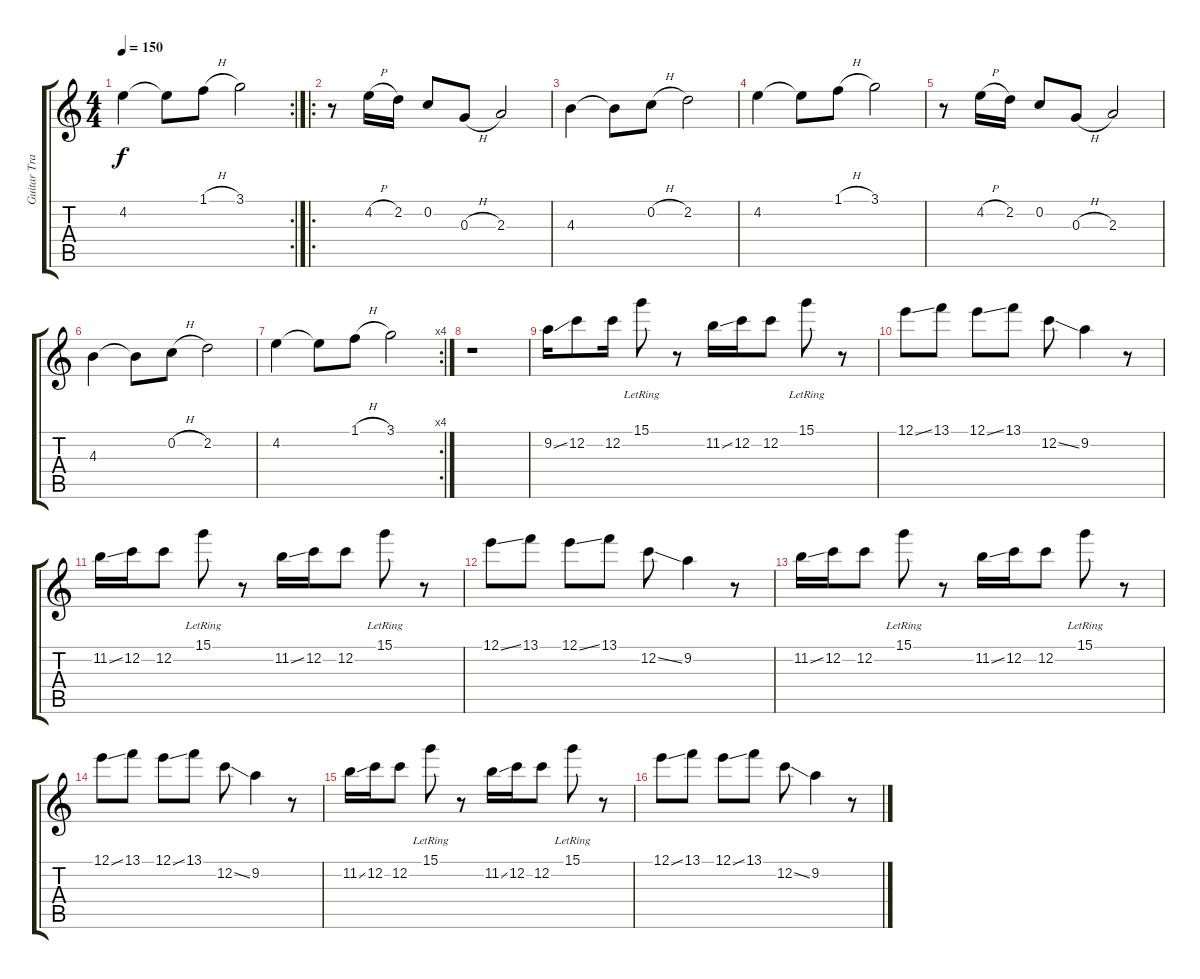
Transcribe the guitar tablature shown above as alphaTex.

\track ("Guitar Track 3" "Guitar Tra") {instrument acousticguitarnylon}
\staff {score tabs}
\tuning (E4 C4 G3 C3 G2 C2) {hide}
\rc 2
\ts (4 4)
\tempo 150
\clef g2
\ks c
4.2.4{dy f} 4.2{t}.8 1.1{h}.8 3.1.2 |
\ro
r.8 4.2{h}.16 2.2.16 0.2.8 0.3{h}.8 2.3.2 |
4.3.4 4.3{t}.8 0.2{h}.8 2.2.2 |
4.2.4 4.2{t}.8 1.1{h}.8 3.1.2 |
r.8 4.2{h}.16 2.2.16 0.2.8 0.3{h}.8 2.3.2 |
4.3.4 4.3{t}.8 0.2{h}.8 2.2.2 |
\rc 4
4.2.4 4.2{t}.8 1.1{h}.8 3.1.2 |
r.1 |
9.2{ss}.16{volume 9} 12.2.8 12.2.16 15.1{lr}.8 r.8 11.2{ss}.16 12.2.16 12.2.8 15.1{lr}.8 r.8 |
12.1{ss}.8 13.1.8 12.1{ss}.8 13.1.8 12.2{ss}.8 9.2.4 r.8 |
11.2{ss}.16{volume 9} 12.2.16 12.2.8 15.1{lr}.8 r.8 11.2{ss}.16 12.2.16 12.2.8 15.1{lr}.8 r.8 |
12.1{ss}.8 13.1.8 12.1{ss}.8 13.1.8 12.2{ss}.8 9.2.4 r.8 |
11.2{ss}.16{volume 9} 12.2.16 12.2.8 15.1{lr}.8 r.8 11.2{ss}.16 12.2.16 12.2.8 15.1{lr}.8 r.8 |
12.1{ss}.8 13.1.8 12.1{ss}.8 13.1.8 12.2{ss}.8 9.2.4 r.8 |
11.2{ss}.16{volume 9} 12.2.16 12.2.8 15.1{lr}.8 r.8 11.2{ss}.16 12.2.16 12.2.8 15.1{lr}.8 r.8 |
12.1{ss}.8 13.1.8 12.1{ss}.8 13.1.8 12.2{ss}.8 9.2.4 r.8
